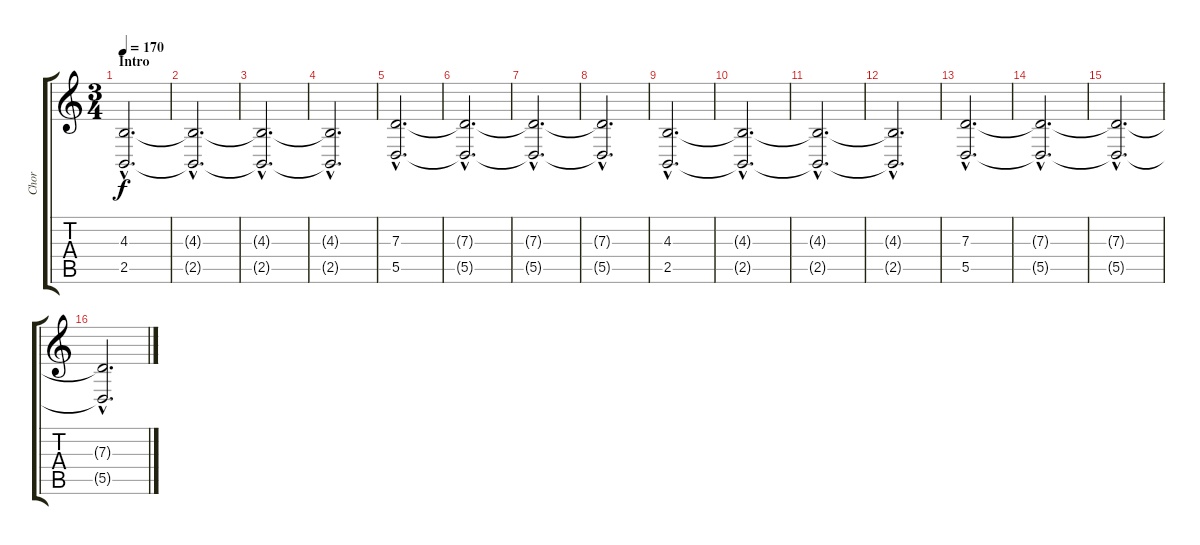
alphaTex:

\track ("Chor" "Chor") {instrument pad4choir}
\staff {score tabs}
\tuning (E4 B3 G3 D3 A2 E2) {hide}
\ts (3 4)
\section ("" "Intro")
\tempo 170
\clef g2
\ks c
(4.3{hac} 2.5{hac}).2{d dy f instrument pad4choir} |
(4.3{hac t} 2.5{hac t}).2{d} |
(4.3{hac t} 2.5{hac t}).2{d} |
(4.3{hac t} 2.5{hac t}).2{d} |
(7.3{hac} 5.5{hac}).2{d} |
(7.3{hac t} 5.5{hac t}).2{d} |
(7.3{hac t} 5.5{hac t}).2{d} |
(7.3{hac t} 5.5{hac t}).2{d} |
(4.3{hac} 2.5{hac}).2{d} |
(4.3{hac t} 2.5{hac t}).2{d} |
(4.3{hac t} 2.5{hac t}).2{d} |
(4.3{hac t} 2.5{hac t}).2{d} |
(7.3{hac} 5.5{hac}).2{d} |
(7.3{hac t} 5.5{hac t}).2{d} |
(7.3{hac t} 5.5{hac t}).2{d} |
(7.3{hac t} 5.5{hac t}).2{d volume 0}
